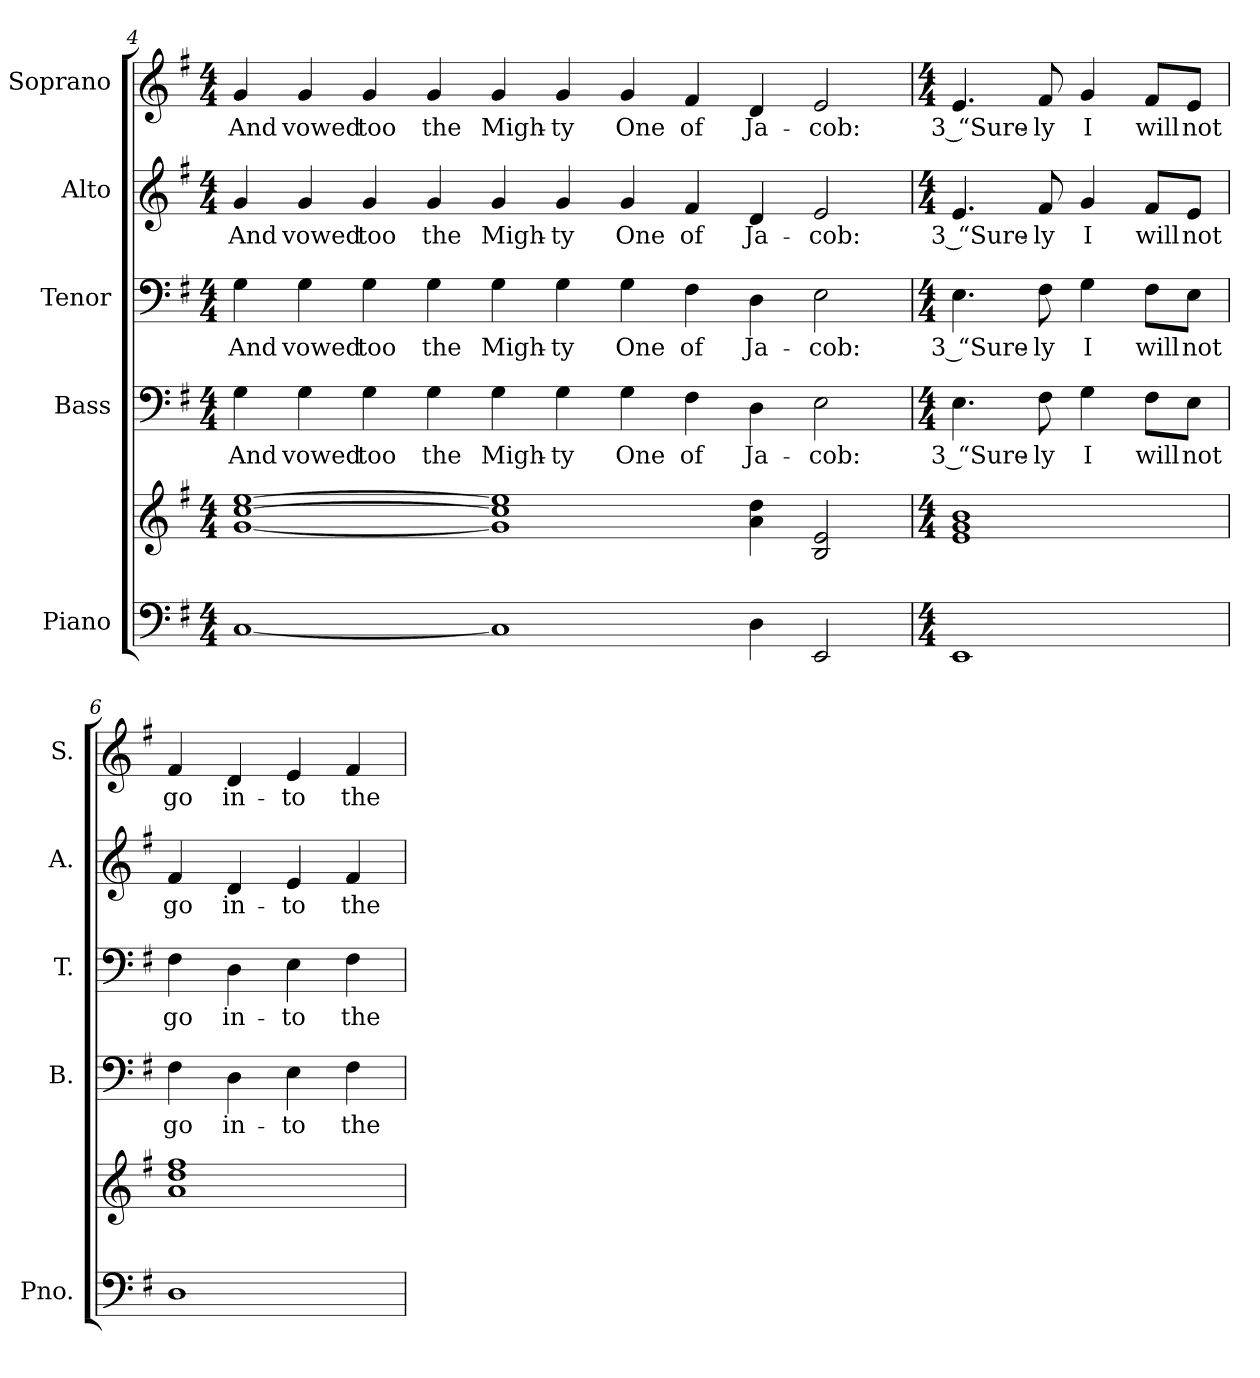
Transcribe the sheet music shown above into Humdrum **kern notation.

**kern	**kern	**kern	**text	**kern	**text	**kern	**text	**kern	**text
*part5	*part5	*part4	*part4	*part3	*part3	*part2	*part2	*part1	*part1
*staff6	*staff5	*staff4	*staff4	*staff3	*staff3	*staff2	*staff2	*staff1	*staff1
*I"Piano	*	*I"Bass	*	*I"Tenor	*	*I"Alto	*	*I"Soprano	*
*I'Pno.	*	*I'B.	*	*I'T.	*	*I'A.	*	*I'S.	*
!!LO:PB:g=z
*clefF4	*clefG2	*clefF4	*	*clefF4	*	*clefG2	*	*clefG2	*
*k[f#]	*k[f#]	*k[f#]	*	*k[f#]	*	*k[f#]	*	*k[f#]	*
*G:	*G:	*G:	*	*G:	*	*G:	*	*G:	*
*M4/4	*M4/4	*M4/4	*	*M4/4	*	*M4/4	*	*M4/4	*
=4	=4	=4	=4	=4	=4	=4	=4	=4	=4
!	!	!	!LO:LY:b:color=#000000	!	!	!	!	!	!
!	!	!	!	!	!LO:LY:b:color=#000000	!	!	!	!
!	!	!	!	!	!	!	!LO:LY:b:color=#000000	!	!
!	!	!	!	!	!	!	!	!	!LO:LY:b:color=#000000
[<1Ci	[<1gi [>1cci [>1eei	4Gi\	And	4Gi\	And	4gi/	And	4gi/	And
!	!	!	!LO:LY:b:color=#000000	!	!	!	!	!	!
!	!	!	!	!	!LO:LY:b:color=#000000	!	!	!	!
!	!	!	!	!	!	!	!LO:LY:b:color=#000000	!	!
!	!	!	!	!	!	!	!	!	!LO:LY:b:color=#000000
.	.	4Gi\	vowed	4Gi\	vowed	4gi/	vowed	4gi/	vowed
!	!	!	!LO:LY:b:color=#000000	!	!	!	!	!	!
!	!	!	!	!	!LO:LY:b:color=#000000	!	!	!	!
!	!	!	!	!	!	!	!LO:LY:b:color=#000000	!	!
!	!	!	!	!	!	!	!	!	!LO:LY:b:color=#000000
.	.	4Gi\	too	4Gi\	too	4gi/	too	4gi/	too
!	!	!	!LO:LY:b:color=#000000	!	!	!	!	!	!
!	!	!	!	!	!LO:LY:b:color=#000000	!	!	!	!
!	!	!	!	!	!	!	!LO:LY:b:color=#000000	!	!
!	!	!	!	!	!	!	!	!	!LO:LY:b:color=#000000
.	.	4Gi\	the	4Gi\	the	4gi/	the	4gi/	the
!	!	!	!LO:LY:b:color=#000000	!	!	!	!	!	!
!	!	!	!	!	!LO:LY:b:color=#000000	!	!	!	!
!	!	!	!	!	!	!	!LO:LY:b:color=#000000	!	!
!	!	!	!	!	!	!	!	!	!LO:LY:b:color=#000000
1Ci]	1gi] 1cci] 1eei]	4Gi\	Migh-	4Gi\	Migh-	4gi/	Migh-	4gi/	Migh-
!	!	!	!LO:LY:b:color=#000000	!	!	!	!	!	!
!	!	!	!	!	!LO:LY:b:color=#000000	!	!	!	!
!	!	!	!	!	!	!	!LO:LY:b:color=#000000	!	!
!	!	!	!	!	!	!	!	!	!LO:LY:b:color=#000000
.	.	4Gi\	-ty	4Gi\	-ty	4gi/	-ty	4gi/	-ty
!	!	!	!LO:LY:b:color=#000000	!	!	!	!	!	!
!	!	!	!	!	!LO:LY:b:color=#000000	!	!	!	!
!	!	!	!	!	!	!	!LO:LY:b:color=#000000	!	!
!	!	!	!	!	!	!	!	!	!LO:LY:b:color=#000000
.	.	4Gi\	One	4Gi\	One	4gi/	One	4gi/	One
!	!	!	!LO:LY:b:color=#000000	!	!	!	!	!	!
!	!	!	!	!	!LO:LY:b:color=#000000	!	!	!	!
!	!	!	!	!	!	!	!LO:LY:b:color=#000000	!	!
!	!	!	!	!	!	!	!	!	!LO:LY:b:color=#000000
.	.	4F#i\	of	4F#i\	of	4f#i/	of	4f#i/	of
!	!	!	!LO:LY:b:color=#000000	!	!	!	!	!	!
!	!	!	!	!	!LO:LY:b:color=#000000	!	!	!	!
!	!	!	!	!	!	!	!LO:LY:b:color=#000000	!	!
!	!	!	!	!	!	!	!	!	!LO:LY:b:color=#000000
4Di\	4ai\ 4ddi	4Di\	Ja-	4Di\	Ja-	4di/	Ja-	4di/	Ja-
!	!	!	!LO:LY:b:color=#000000	!	!	!	!	!	!
!	!	!	!	!	!LO:LY:b:color=#000000	!	!	!	!
!	!	!	!	!	!	!	!LO:LY:b:color=#000000	!	!
!	!	!	!	!	!	!	!	!	!LO:LY:b:color=#000000
2EEi/	2Bi/ 2ei	2Ei\	-cob:	2Ei\	-cob:	2ei/	-cob:	2ei/	-cob:
!!LO:PB:g=z
=5	=5	=5	=5	=5	=5	=5	=5	=5	=5
*M4/4	*M4/4	*M4/4	*	*M4/4	*	*M4/4	*	*M4/4	*
!	!	!	!LO:LY:b:color=#000000	!	!	!	!	!	!
!	!	!	!	!	!LO:LY:b:color=#000000	!	!	!	!
!	!	!	!	!	!	!	!LO:LY:b:color=#000000	!	!
*	*	*	*	*	*	*	*	*MM135	*
!	!	!	!	!	!	!	!	!	!LO:LY:b:color=#000000
1EEi	1ei 1gi 1bi	4.Ei\	3 “Sure-	4.Ei\	3 “Sure-	4.ei/	3 “Sure-	4.ei/	3 “Sure-
!	!	!	!LO:LY:b:color=#000000	!	!	!	!	!	!
!	!	!	!	!	!LO:LY:b:color=#000000	!	!	!	!
!	!	!	!	!	!	!	!LO:LY:b:color=#000000	!	!
!	!	!	!	!	!	!	!	!	!LO:LY:b:color=#000000
.	.	8F#i\	-ly	8F#i\	-ly	8f#i/	-ly	8f#i/	-ly
!	!	!	!LO:LY:b:color=#000000	!	!	!	!	!	!
!	!	!	!	!	!LO:LY:b:color=#000000	!	!	!	!
!	!	!	!	!	!	!	!LO:LY:b:color=#000000	!	!
!	!	!	!	!	!	!	!	!	!LO:LY:b:color=#000000
.	.	4Gi\	I	4Gi\	I	4gi/	I	4gi/	I
!	!	!	!LO:LY:b:color=#000000	!	!	!	!	!	!
!	!	!	!	!	!LO:LY:b:color=#000000	!	!	!	!
!	!	!	!	!	!	!	!LO:LY:b:color=#000000	!	!
!	!	!	!	!	!	!	!	!	!LO:LY:b:color=#000000
.	.	8F#i\L	will	8F#i\L	will	8f#i/L	will	8f#i/L	will
!	!	!	!LO:LY:b:color=#000000	!	!	!	!	!	!
!	!	!	!	!	!LO:LY:b:color=#000000	!	!	!	!
!	!	!	!	!	!	!	!LO:LY:b:color=#000000	!	!
!	!	!	!	!	!	!	!	!	!LO:LY:b:color=#000000
.	.	8Ei\J	not	8Ei\J	not	8ei/J	not	8ei/J	not
=6	=6	=6	=6	=6	=6	=6	=6	=6	=6
!	!	!	!LO:LY:b:color=#000000	!	!	!	!	!	!
!	!	!	!	!	!LO:LY:b:color=#000000	!	!	!	!
!	!	!	!	!	!	!	!LO:LY:b:color=#000000	!	!
!	!	!	!	!	!	!	!	!	!LO:LY:b:color=#000000
1Di	1ai 1ddi 1ff#i	4F#i\	go	4F#i\	go	4f#i/	go	4f#i/	go
!	!	!	!LO:LY:b:color=#000000	!	!	!	!	!	!
!	!	!	!	!	!LO:LY:b:color=#000000	!	!	!	!
!	!	!	!	!	!	!	!LO:LY:b:color=#000000	!	!
!	!	!	!	!	!	!	!	!	!LO:LY:b:color=#000000
.	.	4Di\	in-	4Di\	in-	4di/	in-	4di/	in-
!	!	!	!LO:LY:b:color=#000000	!	!	!	!	!	!
!	!	!	!	!	!LO:LY:b:color=#000000	!	!	!	!
!	!	!	!	!	!	!	!LO:LY:b:color=#000000	!	!
!	!	!	!	!	!	!	!	!	!LO:LY:b:color=#000000
.	.	4Ei\	-to	4Ei\	-to	4ei/	-to	4ei/	-to
!	!	!	!LO:LY:b:color=#000000	!	!	!	!	!	!
!	!	!	!	!	!LO:LY:b:color=#000000	!	!	!	!
!	!	!	!	!	!	!	!LO:LY:b:color=#000000	!	!
!	!	!	!	!	!	!	!	!	!LO:LY:b:color=#000000
.	.	4F#i\	the	4F#i\	the	4f#i/	the	4f#i/	the
=	=	=	=	=	=	=	=	=	=
*-	*-	*-	*-	*-	*-	*-	*-	*-	*-
